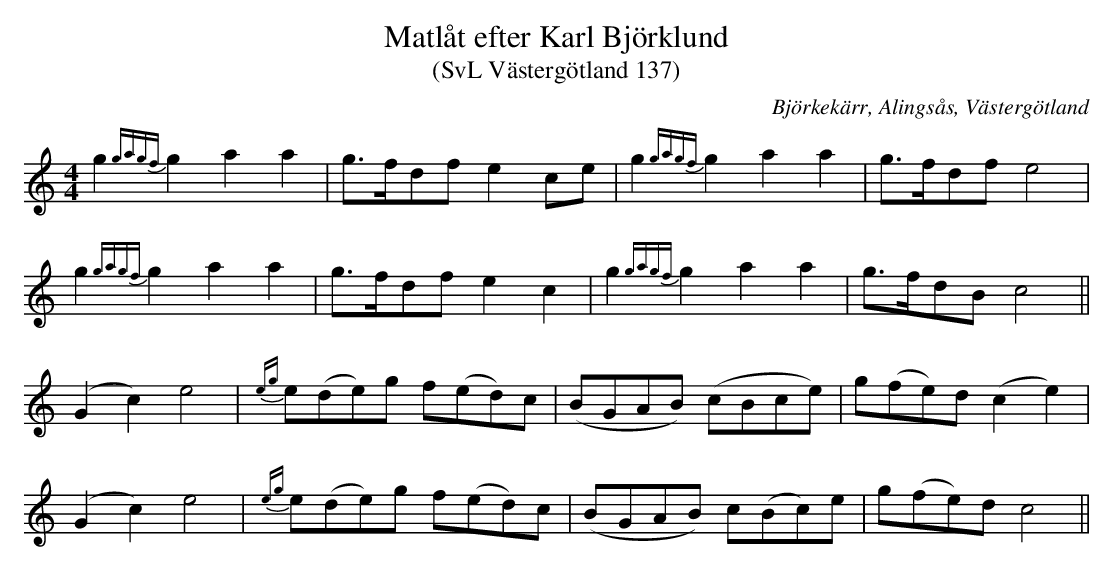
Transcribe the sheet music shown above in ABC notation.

X:1
T:Matlåt efter Karl Björklund
T:(SvL Västergötland 137)
O:Björkekärr, Alingsås, Västergötland
M:4/4
L:1/4
K:C
g {gagf}g a a | g/>f/d/f/ e c/e/ | g {gagf}g a a | g/>f/d/f/ e2 |
g {gagf}g a a | g/>f/d/f/ e c |   g {gagf}g a a | g/>f/d/B/ c2 ||
(G c) e2 | {eg}e/(d/e/)g/ f/(e/d/)c/ | (B/G/A/B/) (c/B/c/e/) | g/(f/e/)d/ (c e) |
(G c) e2 | {eg}e/(d/e/)g/ f/(e/d/)c/ | (B/G/A/B/) c/(B/c/)e/ | g/(f/e/)d/ c2 ||
